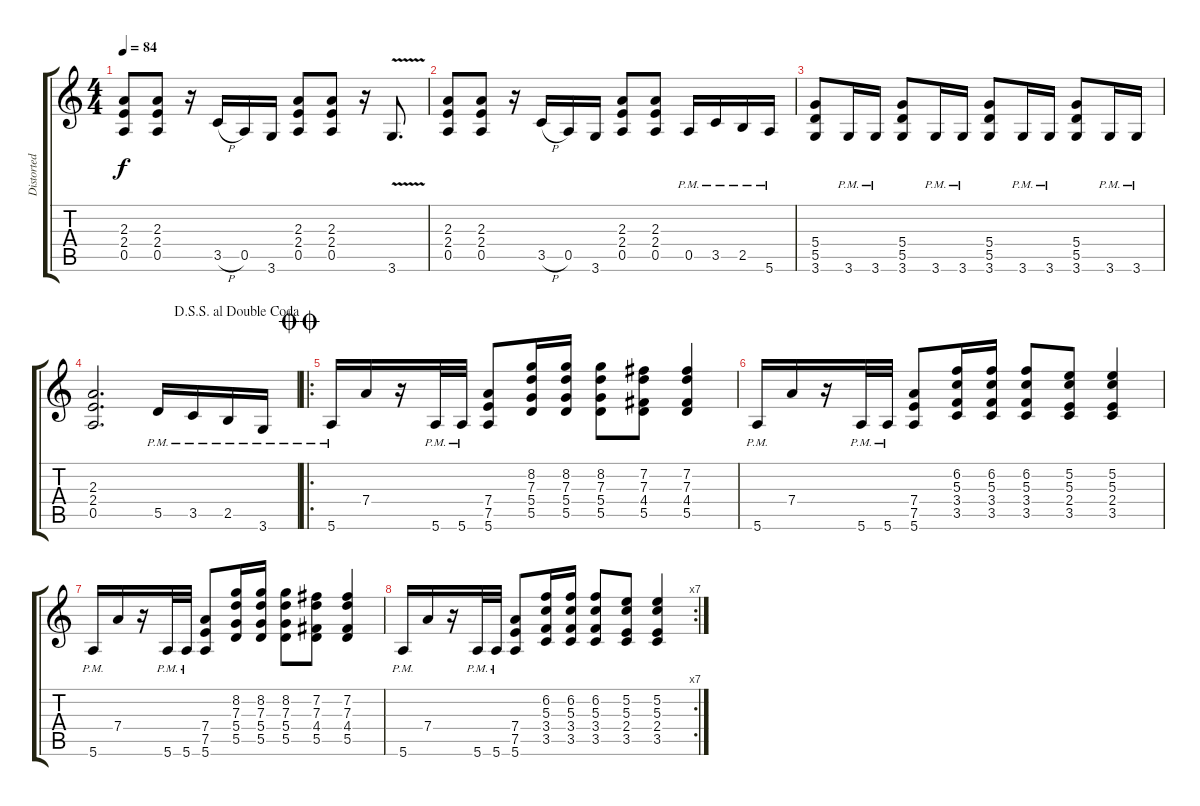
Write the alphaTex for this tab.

\track ("Distorted" "Distorted") {instrument distortionguitar}
\staff {score tabs}
\tuning (E4 B3 G3 D3 A2 E2) {hide}
\ts (4 4)
\tempo 84
\clef g2
\ks c
(2.3 2.4 0.5).8{dy f} (2.3 2.4 0.5).8 r.16 3.5{h}.16 0.5.16 3.6.16 (2.3 2.4 0.5).8 (2.3 2.4 0.5).8 r.16 3.6{v}.8{d} |
(2.3 2.4 0.5).8 (2.3 2.4 0.5).8 r.16 3.5{h}.16 0.5.16 3.6.16 (2.3 2.4 0.5).8 (2.3 2.4 0.5).8 0.5{pm}.16 3.5{pm}.16 2.5{pm}.16 5.6{pm}.16 |
(5.4 5.5 3.6).8 3.6{pm}.16 3.6{pm}.16 (5.4 5.5 3.6).8 3.6{pm}.16 3.6{pm}.16 (5.4 5.5 3.6).8 3.6{pm}.16 3.6{pm}.16 (5.4 5.5 3.6).8 3.6{pm}.16 3.6{pm}.16 |
\jump dalsegnosegnoaldoublecoda
(2.3 2.4 0.5).2{d} 5.5{pm}.16 3.5{pm}.16 2.5{pm}.16 3.6{pm}.16 |
\ro
\jump doublecoda
5.6{pm}.16 7.4.16 r.16 5.6{pm}.32 5.6{pm}.32 (7.4 7.5 5.6).8 (8.2 7.3 5.4 5.5).16 (8.2 7.3 5.4 5.5).16 (8.2 7.3 5.4 5.5).8 (7.2 7.3 4.4 5.5).8 (7.2 7.3 4.4 5.5).4 |
5.6{pm}.16 7.4.16 r.16 5.6{pm}.32 5.6{pm}.32 (7.4 7.5 5.6).8 (6.2 5.3 3.4 3.5).16 (6.2 5.3 3.4 3.5).16 (6.2 5.3 3.4 3.5).8 (5.2 5.3 2.4 3.5).8 (5.2 5.3 2.4 3.5).4 |
5.6{pm}.16 7.4.16 r.16 5.6{pm}.32 5.6{pm}.32 (7.4 7.5 5.6).8 (8.2 7.3 5.4 5.5).16 (8.2 7.3 5.4 5.5).16 (8.2 7.3 5.4 5.5).8 (7.2 7.3 4.4 5.5).8 (7.2 7.3 4.4 5.5).4 |
\rc 7
5.6{pm}.16 7.4.16 r.16 5.6{pm}.32 5.6{pm}.32 (7.4 7.5 5.6).8 (6.2 5.3 3.4 3.5).16 (6.2 5.3 3.4 3.5).16 (6.2 5.3 3.4 3.5).8 (5.2 5.3 2.4 3.5).8 (5.2 5.3 2.4 3.5).4
